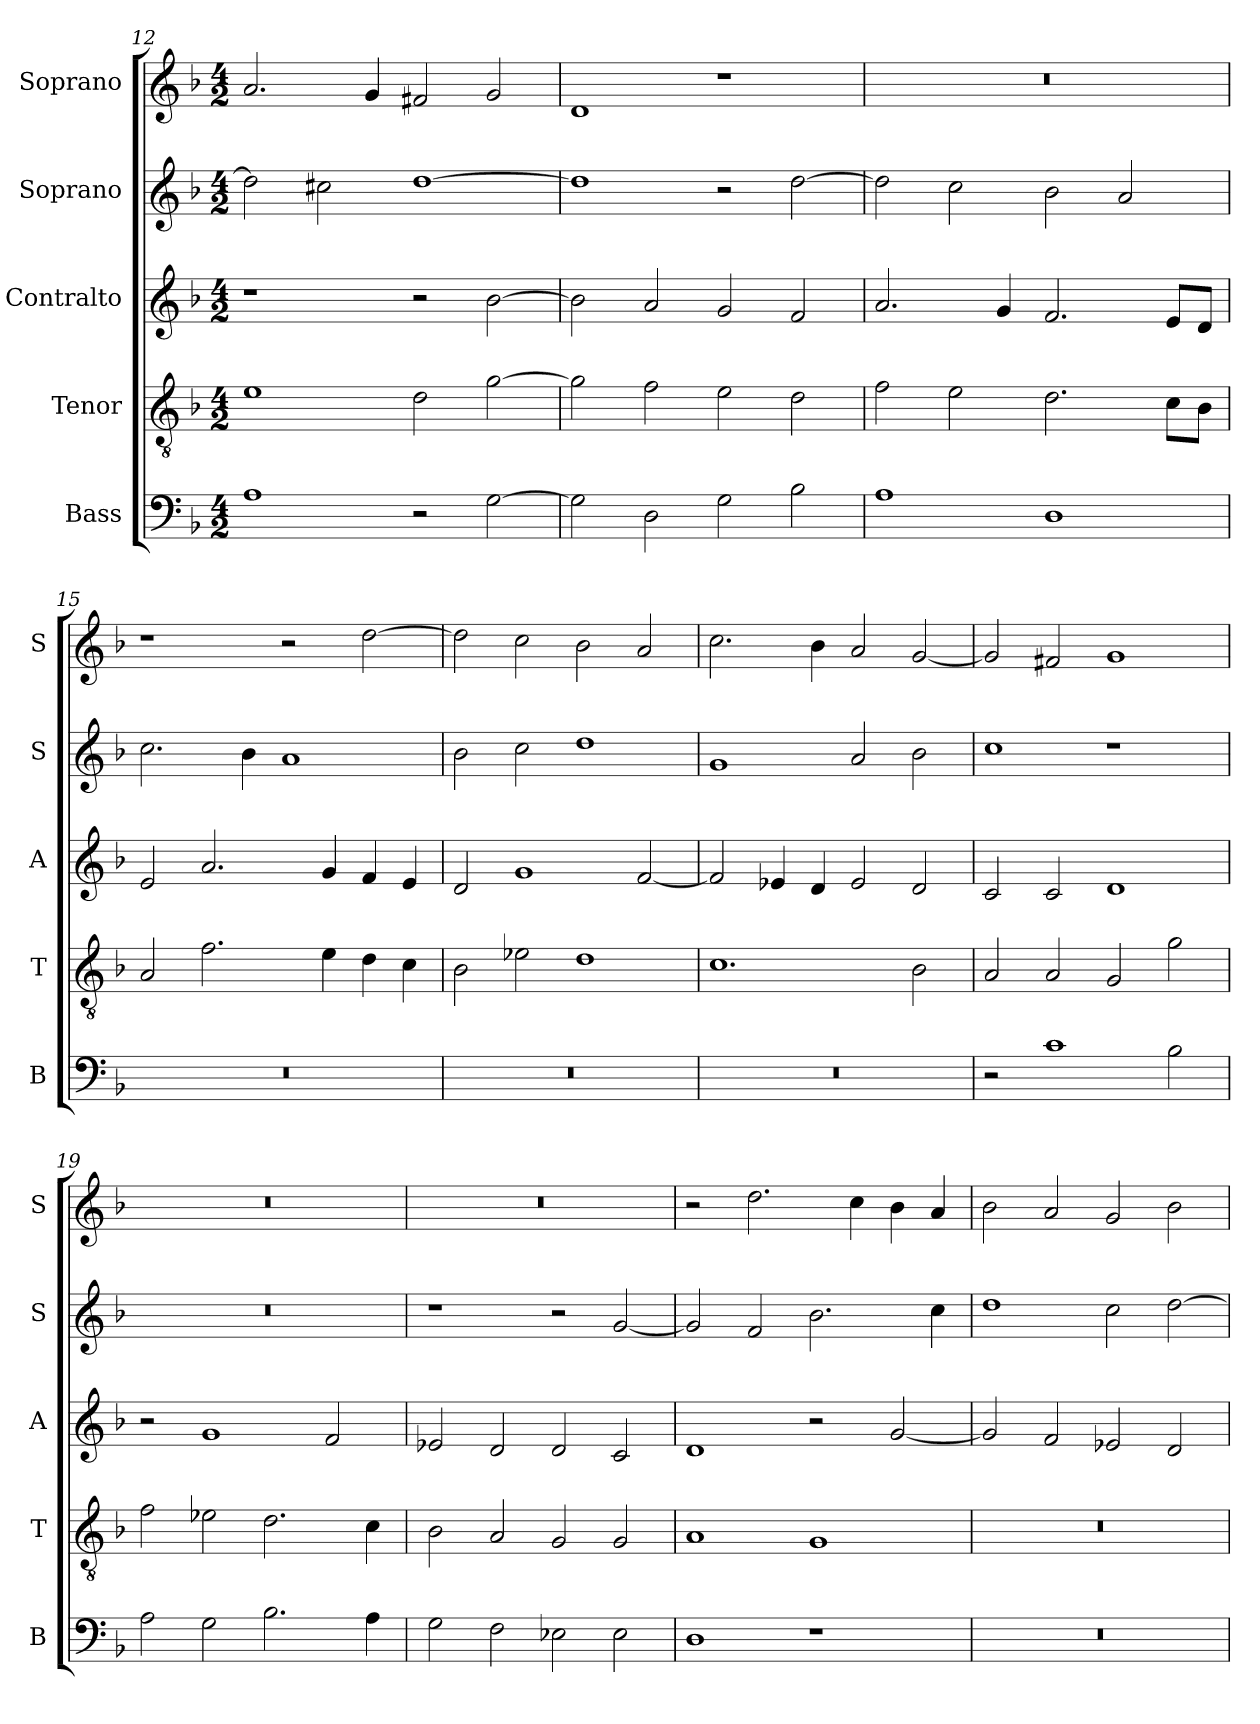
**kern	**kern	**kern	**kern	**kern
*part5	*part4	*part3	*part2	*part1
*staff5	*staff4	*staff3	*staff2	*staff1
*I"Bass	*I"Tenor	*I"Contralto	*I"Soprano	*I"Soprano
*I'B	*I'T	*I'A	*I'S	*I'S
*clefF4	*clefGv2	*clefG2	*clefG2	*clefG2
*k[b-]	*k[b-]	*k[b-]	*k[b-]	*k[b-]
*G:dor	*G:dor	*G:dor	*G:dor	*G:dor
*M4/2	*M4/2	*M4/2	*M4/2	*M4/2
=12	=12	=12	=12	=12
1A	1e	1r	2dd]	2.a
.	.	.	2cc#X	.
.	.	.	.	4g
2r	2d	2r	[1dd	2f#X
[2G	[2g	[2b-	.	2g
=13	=13	=13	=13	=13
2G]	2g]	2b-]	1dd]	1d
2D	2f	2a	.	.
2G	2e	2g	2r	1r
2B-	2d	2f	[2dd	.
=14	=14	=14	=14	=14
1A	2f	2.a	2dd]	0r
.	2e	.	2cc	.
.	.	4g	.	.
1D	2.d	2.f	2b-	.
.	.	.	2a	.
.	8c\L	8e/L	.	.
.	8B-\J	8d/J	.	.
=15	=15	=15	=15	=15
0r	2A	2e	2.cc	1r
.	2.f	2.a	.	.
.	.	.	4b-	.
.	.	.	1a	2r
.	4e	4g	.	.
.	4d	4f	.	[2dd
.	4c	4e	.	.
=16	=16	=16	=16	=16
0r	2B-	2d	2b-	2dd]
.	2e-X	1g	2cc	2cc
.	1d	.	1dd	2b-
.	.	[2f	.	2a
=17	=17	=17	=17	=17
0r	1.c	2f]	1g	2.cc
.	.	4e-X	.	.
.	.	4d	.	4b-
.	.	2e-	2a	2a
.	2B-	2d	2b-	[2g
=18	=18	=18	=18	=18
2r	2A	2c	1cc	2g]
1c	2A	2c	.	2f#X
.	2G	1d	1r	1g
2B-	2g	.	.	.
=19	=19	=19	=19	=19
2A	2f	2r	0r	0r
2G	2e-X	1g	.	.
2.B-	2.d	.	.	.
.	.	2f	.	.
4A	4c	.	.	.
=20	=20	=20	=20	=20
2G	2B-	2e-X	1r	0r
2F	2A	2d	.	.
2E-X	2G	2d	2r	.
2E-	2G	2c	[2g	.
=21	=21	=21	=21	=21
1D	1A	1d	2g]	2r
.	.	.	2f	2.dd
1r	1G	2r	2.b-	.
.	.	.	.	4cc
.	.	[2g	.	4b-
.	.	.	4cc	4a
=22	=22	=22	=22	=22
0r	0r	2g]	1dd	2b-
.	.	2f	.	2a
.	.	2e-X	2cc	2g
.	.	2d	[2dd	2b-
=	=	=	=	=
*-	*-	*-	*-	*-
